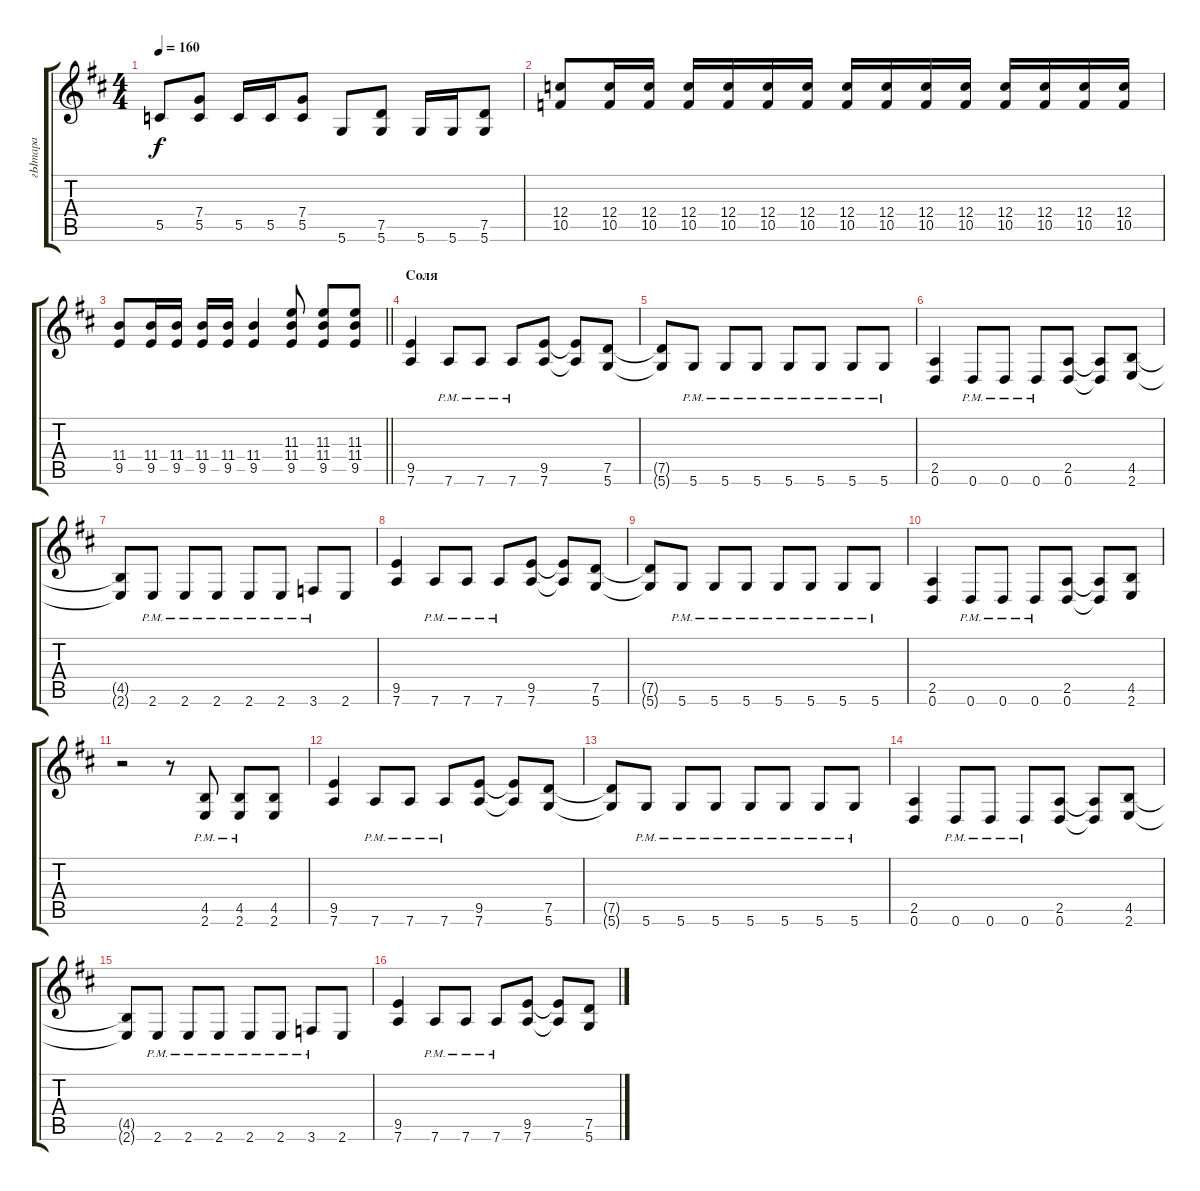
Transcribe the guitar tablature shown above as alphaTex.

\track ("гЫтара" "гЫтара") {instrument distortionguitar}
\staff {score tabs}
\tuning (D4 A3 F3 C3 G2 D2) {hide}
\ts (4 4)
\tempo 160
\clef g2
\ks bminor
5.5.8{dy f} (7.4 5.5).8 5.5.16 5.5.16 (7.4 5.5).8 5.6.8 (7.5 5.6).8 5.6.16 5.6.16 (7.5 5.6).8 |
(12.4 10.5).8 (12.4 10.5).16 (12.4 10.5).16 (12.4 10.5).16 (12.4 10.5).16 (12.4 10.5).16 (12.4 10.5).16 (12.4 10.5).16 (12.4 10.5).16 (12.4 10.5).16 (12.4 10.5).16 (12.4 10.5).16 (12.4 10.5).16 (12.4 10.5).16 (12.4 10.5).16 |
\barLineRight lightlight
(11.4 9.5).8 (11.4 9.5).16 (11.4 9.5).16 (11.4 9.5).16 (11.4 9.5).16 (11.4 9.5).4 (11.3 11.4 9.5).8 (11.3 11.4 9.5).8 (11.3 11.4 9.5).8 |
\section ("" "Соля")
(9.5 7.6).4 7.6{pm}.8 7.6{pm}.8 7.6{pm}.8 (9.5 7.6).8 (9.5{t} 7.6{t}).8 (7.5 5.6).8 |
(7.5{t} 5.6{t}).8 5.6{pm}.8 5.6{pm}.8 5.6{pm}.8 5.6{pm}.8 5.6{pm}.8 5.6{pm}.8 5.6{pm}.8 |
(2.5 0.6).4 0.6{pm}.8 0.6{pm}.8 0.6{pm}.8 (2.5 0.6).8 (2.5{t} 0.6{t}).8 (4.5 2.6).8 |
(4.5{t} 2.6{t}).8 2.6{pm}.8 2.6{pm}.8 2.6{pm}.8 2.6{pm}.8 2.6{pm}.8 3.6{pm}.8 2.6.8 |
(9.5 7.6).4 7.6{pm}.8 7.6{pm}.8 7.6{pm}.8 (9.5 7.6).8 (9.5{t} 7.6{t}).8 (7.5 5.6).8 |
(7.5{t} 5.6{t}).8 5.6{pm}.8 5.6{pm}.8 5.6{pm}.8 5.6{pm}.8 5.6{pm}.8 5.6{pm}.8 5.6{pm}.8 |
(2.5 0.6).4 0.6{pm}.8 0.6{pm}.8 0.6{pm}.8 (2.5 0.6).8 (2.5{t} 0.6{t}).8 (4.5 2.6).8 |
r.2 r.8 (4.5 2.6{pm}).8 (4.5 2.6{pm}).8 (4.5 2.6).8 |
(9.5 7.6).4 7.6{pm}.8 7.6{pm}.8 7.6{pm}.8 (9.5 7.6).8 (9.5{t} 7.6{t}).8 (7.5 5.6).8 |
(7.5{t} 5.6{t}).8 5.6{pm}.8 5.6{pm}.8 5.6{pm}.8 5.6{pm}.8 5.6{pm}.8 5.6{pm}.8 5.6{pm}.8 |
(2.5 0.6).4 0.6{pm}.8 0.6{pm}.8 0.6{pm}.8 (2.5 0.6).8 (2.5{t} 0.6{t}).8 (4.5 2.6).8 |
(4.5{t} 2.6{t}).8 2.6{pm}.8 2.6{pm}.8 2.6{pm}.8 2.6{pm}.8 2.6{pm}.8 3.6{pm}.8 2.6.8 |
(9.5 7.6).4 7.6{pm}.8 7.6{pm}.8 7.6{pm}.8 (9.5 7.6).8 (9.5{t} 7.6{t}).8 (7.5 5.6).8
